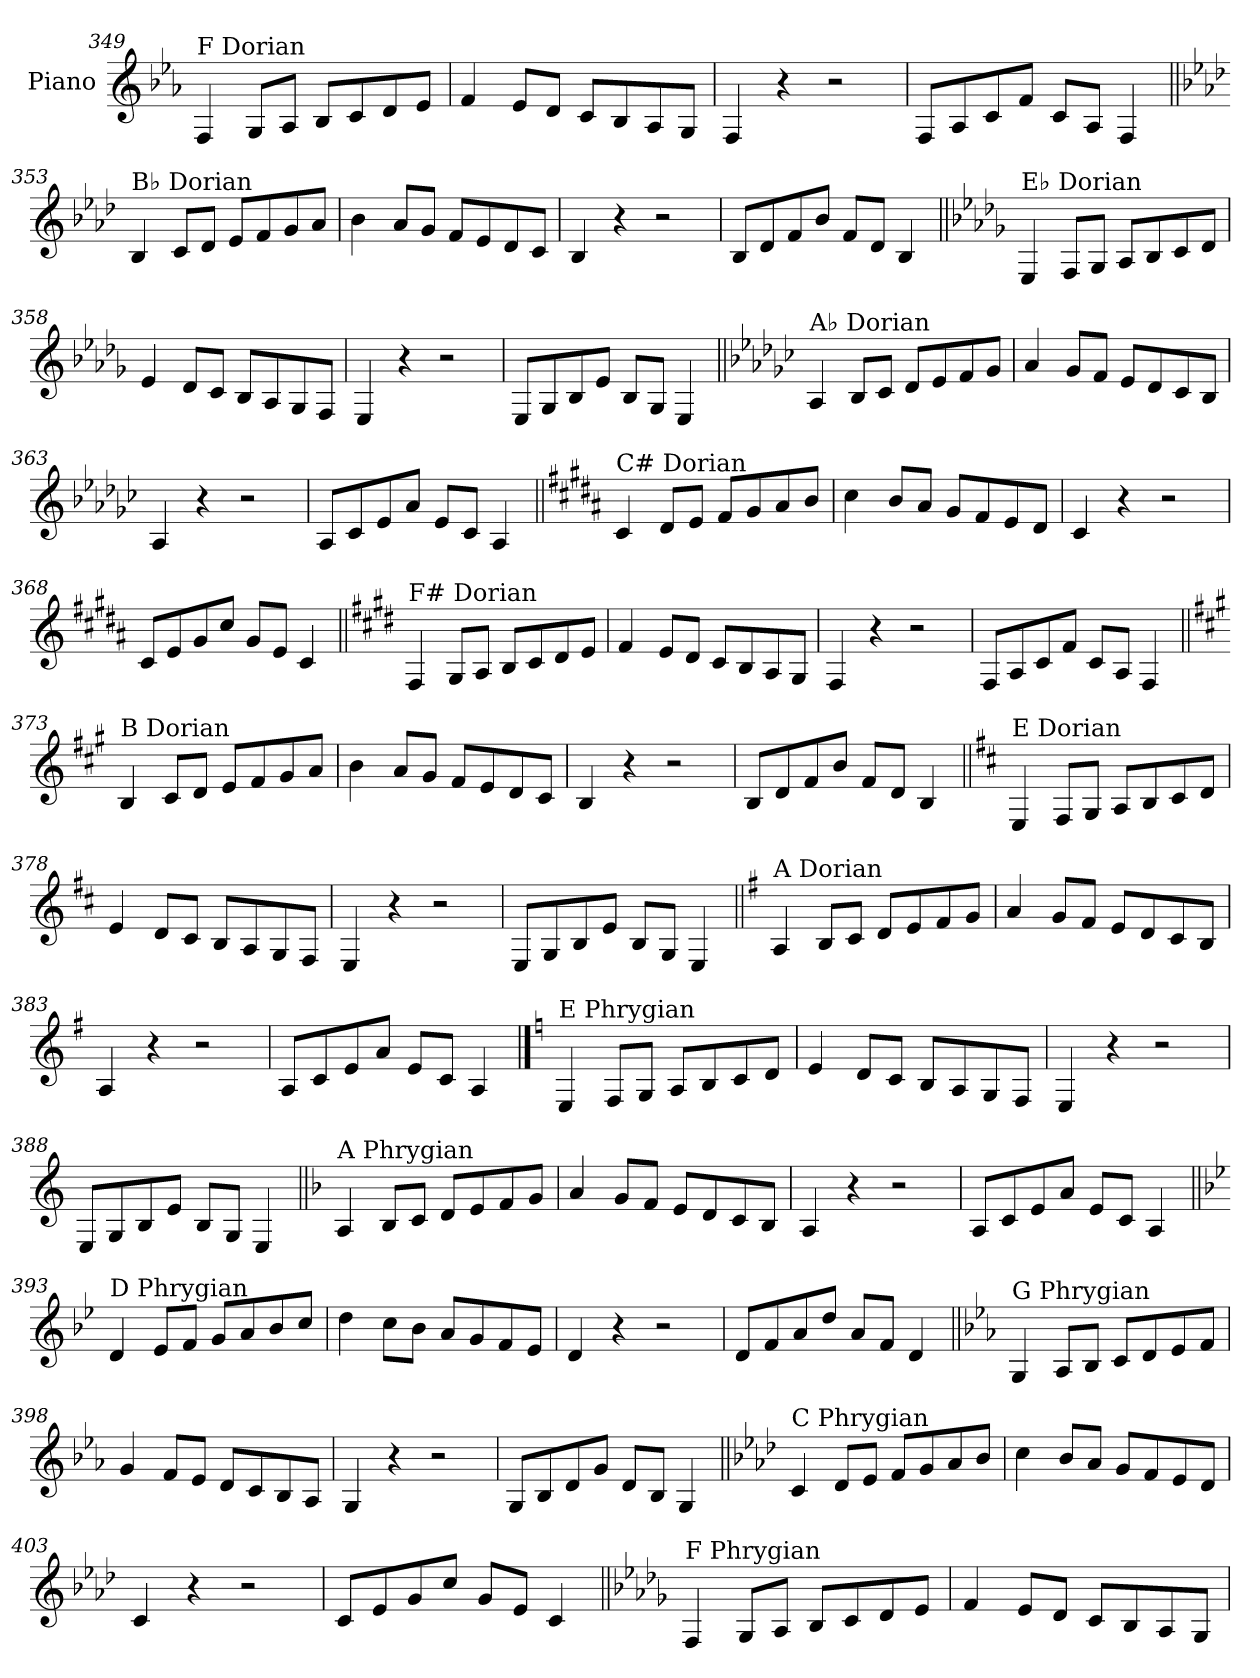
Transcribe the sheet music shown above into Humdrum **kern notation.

**kern
*part1
*staff1
*I"Piano
*I'Pno.
!!LO:LB:g=z
*clefG2
*k[b-e-a-]
=349
!LO:TX:a:t=F Dorian
4F/
8G/L
8A-/J
8B-/L
8c/
8d/
8e-/J
=350
4f/
8e-/L
8d/J
8c/L
8B-/
8A-/
8G/J
=351
4F/
4r
2r
=352
8F/L
8A-/
8c/
8f/J
8c/L
8A-/J
4F/
!!LO:LB:g=z
=353||
*k[b-e-a-d-]
!LO:TX:a:t=B♭ Dorian
4B-/
8c/L
8d-/J
8e-/L
8f/
8g/
8a-/J
=354
4b-\
8a-/L
8g/J
8f/L
8e-/
8d-/
8c/J
=355
4B-/
4r
2r
=356
8B-/L
8d-/
8f/
8b-/J
8f/L
8d-/J
4B-/
!!LO:LB:g=z
=357||
*k[b-e-a-d-g-]
!LO:TX:a:t=E♭ Dorian
4E-/
8F/L
8G-/J
8A-/L
8B-/
8c/
8d-/J
=358
4e-/
8d-/L
8c/J
8B-/L
8A-/
8G-/
8F/J
=359
4E-/
4r
2r
=360
8E-/L
8G-/
8B-/
8e-/J
8B-/L
8G-/J
4E-/
!!LO:LB:g=z
=361||
*k[b-e-a-d-g-c-]
!LO:TX:a:t=A♭ Dorian
4A-/
8B-/L
8c-/J
8d-/L
8e-/
8f/
8g-/J
=362
4a-/
8g-/L
8f/J
8e-/L
8d-/
8c-/
8B-/J
=363
4A-/
4r
2r
=364
8A-/L
8c-/
8e-/
8a-/J
8e-/L
8c-/J
4A-/
!!LO:LB:g=z
=365||
*k[f#c#g#d#a#]
!LO:TX:a:t=C# Dorian
4c#/
8d#/L
8e/J
8f#/L
8g#/
8a#/
8b/J
=366
4cc#\
8b/L
8a#/J
8g#/L
8f#/
8e/
8d#/J
=367
4c#/
4r
2r
=368
8c#/L
8e/
8g#/
8cc#/J
8g#/L
8e/J
4c#/
!!LO:LB:g=z
=369||
*k[f#c#g#d#]
!LO:TX:a:t=F# Dorian
4F#/
8G#/L
8A/J
8B/L
8c#/
8d#/
8e/J
=370
4f#/
8e/L
8d#/J
8c#/L
8B/
8A/
8G#/J
=371
4F#/
4r
2r
=372
8F#/L
8A/
8c#/
8f#/J
8c#/L
8A/J
4F#/
!!LO:LB:g=z
=373||
*k[f#c#g#]
!LO:TX:a:t=B Dorian
4B/
8c#/L
8d/J
8e/L
8f#/
8g#/
8a/J
=374
4b\
8a/L
8g#/J
8f#/L
8e/
8d/
8c#/J
=375
4B/
4r
2r
=376
8B/L
8d/
8f#/
8b/J
8f#/L
8d/J
4B/
!!LO:LB:g=z
=377||
*k[f#c#]
!LO:TX:a:t=E Dorian
4E/
8F#/L
8G/J
8A/L
8B/
8c#/
8d/J
=378
4e/
8d/L
8c#/J
8B/L
8A/
8G/
8F#/J
=379
4E/
4r
2r
=380
8E/L
8G/
8B/
8e/J
8B/L
8G/J
4E/
!!LO:LB:g=z
=381||
*k[f#]
!LO:TX:a:t=A Dorian
4A/
8B/L
8c/J
8d/L
8e/
8f#/
8g/J
=382
4a/
8g/L
8f#/J
8e/L
8d/
8c/
8B/J
=383
4A/
4r
2r
=384
8A/L
8c/
8e/
8a/J
8e/L
8c/J
4A/
!!LO:PB:g=z
==385
*k[]
!LO:TX:a:t=E Phrygian
4E/
8F/L
8G/J
8A/L
8B/
8c/
8d/J
=386
4e/
8d/L
8c/J
8B/L
8A/
8G/
8F/J
=387
4E/
4r
2r
=388
8E/L
8G/
8B/
8e/J
8B/L
8G/J
4E/
!!LO:LB:g=z
=389||
*k[b-]
!LO:TX:a:t=A Phrygian
4A/
8B-/L
8c/J
8d/L
8e/
8f/
8g/J
=390
4a/
8g/L
8f/J
8e/L
8d/
8c/
8B-/J
=391
4A/
4r
2r
=392
8A/L
8c/
8e/
8a/J
8e/L
8c/J
4A/
!!LO:LB:g=z
=393||
*k[b-e-]
!LO:TX:a:t=D Phrygian
4d/
8e-/L
8f/J
8g/L
8a/
8b-/
8cc/J
=394
4dd\
8cc\L
8b-\J
8a/L
8g/
8f/
8e-/J
=395
4d/
4r
2r
=396
8d/L
8f/
8a/
8dd/J
8a/L
8f/J
4d/
!!LO:LB:g=z
=397||
*k[b-e-a-]
!LO:TX:a:t=G Phrygian
4G/
8A-/L
8B-/J
8c/L
8d/
8e-/
8f/J
=398
4g/
8f/L
8e-/J
8d/L
8c/
8B-/
8A-/J
=399
4G/
4r
2r
=400
8G/L
8B-/
8d/
8g/J
8d/L
8B-/J
4G/
!!LO:LB:g=z
=401||
*k[b-e-a-d-]
!LO:TX:a:t=C Phrygian
4c/
8d-/L
8e-/J
8f/L
8g/
8a-/
8b-/J
=402
4cc\
8b-/L
8a-/J
8g/L
8f/
8e-/
8d-/J
=403
4c/
4r
2r
=404
8c/L
8e-/
8g/
8cc/J
8g/L
8e-/J
4c/
!!LO:LB:g=z
=405||
*k[b-e-a-d-g-]
!LO:TX:a:t=F Phrygian
4F/
8G-/L
8A-/J
8B-/L
8c/
8d-/
8e-/J
=406
4f/
8e-/L
8d-/J
8c/L
8B-/
8A-/
8G-/J
=
*-
